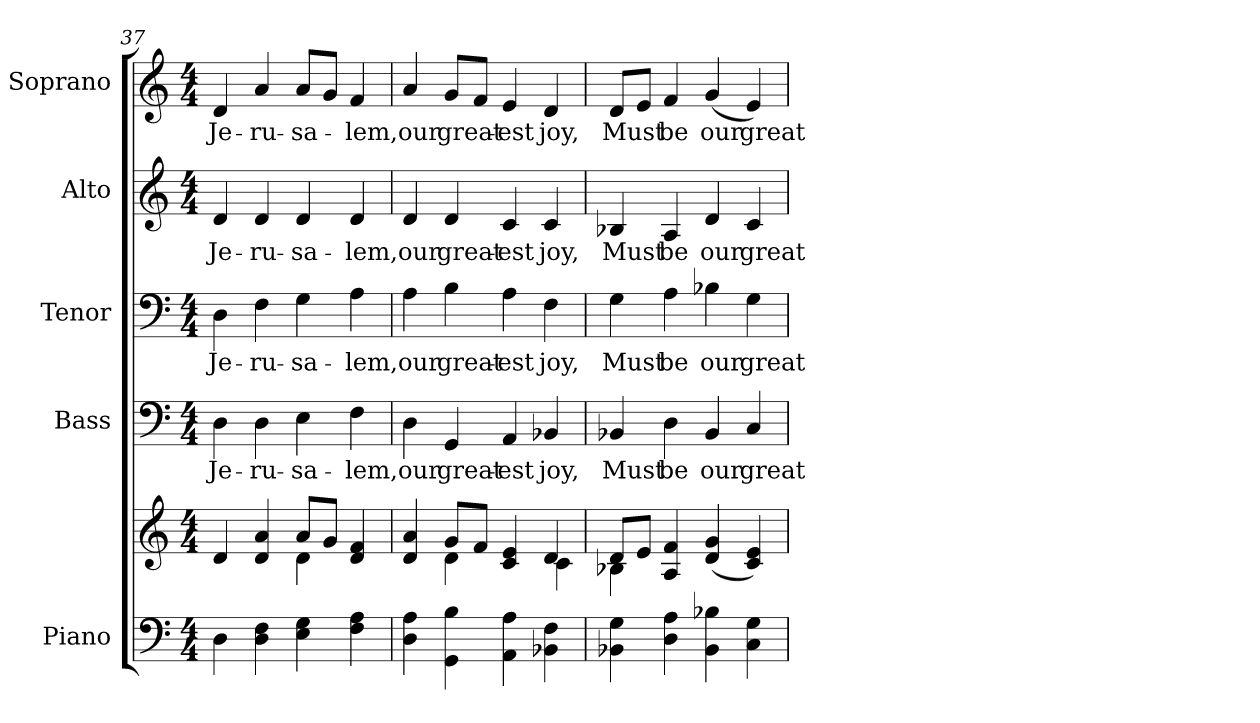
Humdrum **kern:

**kern	**kern	**kern	**text	**kern	**text	**kern	**text	**kern	**text
*part5	*part5	*part4	*part4	*part3	*part3	*part2	*part2	*part1	*part1
*staff6	*staff5	*staff4	*staff4	*staff3	*staff3	*staff2	*staff2	*staff1	*staff1
*I"Piano	*	*I"Bass	*	*I"Tenor	*	*I"Alto	*	*I"Soprano	*
*I'Pno.	*	*I'B.	*	*I'T.	*	*I'A.	*	*I'S.	*
!!LO:PB:g=z
*clefF4	*clefG2	*clefF4	*	*clefF4	*	*clefG2	*	*clefG2	*
*k[]	*k[]	*k[]	*	*k[]	*	*k[]	*	*k[]	*
*C:	*C:	*C:	*	*C:	*	*C:	*	*C:	*
*M4/4	*M4/4	*M4/4	*	*M4/4	*	*M4/4	*	*M4/4	*
=37	=37	=37	=37	=37	=37	=37	=37	=37	=37
*	*^	*	*	*	*	*	*	*	*
!	!	!	!	!LO:LY:b:color=#000000	!	!	!	!	!	!
!	!	!	!	!	!	!LO:LY:b:color=#000000	!	!	!	!
!	!	!	!	!	!	!	!	!LO:LY:b:color=#000000	!	!
!	!	!	!	!	!	!	!	!	!	!LO:LY:b:color=#000000
4Di\	4di/	2ryy	4Di\	Je-	4Di\	Je-	4di/	Je-	4di/	Je-
!	!	!	!	!LO:LY:b:color=#000000	!	!	!	!	!	!
!	!	!	!	!	!	!LO:LY:b:color=#000000	!	!	!	!
!	!	!	!	!	!	!	!	!LO:LY:b:color=#000000	!	!
!	!	!	!	!	!	!	!	!	!	!LO:LY:b:color=#000000
4Di\ 4Fi	4di/ 4ai	.	4Di\	-ru-	4Fi\	-ru-	4di/	-ru-	4ai/	-ru-
!	!	!	!	!LO:LY:b:color=#000000	!	!	!	!	!	!
!	!	!	!	!	!	!LO:LY:b:color=#000000	!	!	!	!
!	!	!	!	!	!	!	!	!LO:LY:b:color=#000000	!	!
!	!	!	!	!	!	!	!	!	!	!LO:LY:b:color=#000000
4Ei\ 4Gi	8ai/L	4di\	4Ei\	-sa-	4Gi\	-sa-	4di/	-sa-	8ai/L	-sa-
.	8gi/J	.	.	.	.	.	.	.	8gi/J	.
!	!	!	!	!LO:LY:b:color=#000000	!	!	!	!	!	!
!	!	!	!	!	!	!LO:LY:b:color=#000000	!	!	!	!
!	!	!	!	!	!	!	!	!LO:LY:b:color=#000000	!	!
!	!	!	!	!	!	!	!	!	!	!LO:LY:b:color=#000000
4Fi\ 4Ai	4di/ 4fi	4ryy	4Fi\	-lem,	4Ai\	-lem,	4di/	-lem,	4fi/	-lem,
=38	=38	=38	=38	=38	=38	=38	=38	=38	=38	=38
!	!	!	!	!LO:LY:b:color=#000000	!	!	!	!	!	!
!	!	!	!	!	!	!LO:LY:b:color=#000000	!	!	!	!
!	!	!	!	!	!	!	!	!LO:LY:b:color=#000000	!	!
!	!	!	!	!	!	!	!	!	!	!LO:LY:b:color=#000000
4Di\ 4Ai	4di/ 4ai	4ryy	4Di\	our	4Ai\	our	4di/	our	4ai/	our
!	!	!	!	!LO:LY:b:color=#000000	!	!	!	!	!	!
!	!	!	!	!	!	!LO:LY:b:color=#000000	!	!	!	!
!	!	!	!	!	!	!	!	!LO:LY:b:color=#000000	!	!
!	!	!	!	!	!	!	!	!	!	!LO:LY:b:color=#000000
4GGi\ 4Bi	8gi/L	4di\	4GGi/	great-	4Bi\	great-	4di/	great-	8gi/L	great-
.	8fi/J	.	.	.	.	.	.	.	8fi/J	.
!	!	!	!	!LO:LY:b:color=#000000	!	!	!	!	!	!
!	!	!	!	!	!	!LO:LY:b:color=#000000	!	!	!	!
!	!	!	!	!	!	!	!	!LO:LY:b:color=#000000	!	!
!	!	!	!	!	!	!	!	!	!	!LO:LY:b:color=#000000
4AAi\ 4Ai	4ci/ 4ei	4ryy	4AAi/	-est	4Ai\	-est	4ci/	-est	4ei/	-est
!	!	!	!	!LO:LY:b:color=#000000	!	!	!	!	!	!
!	!	!	!	!	!	!LO:LY:b:color=#000000	!	!	!	!
!	!	!	!	!	!	!	!	!LO:LY:b:color=#000000	!	!
!	!	!	!	!	!	!	!	!	!	!LO:LY:b:color=#000000
4BB-Xi\ 4Fi	4di/	4ci\	4BB-Xi/	joy,	4Fi\	joy,	4ci/	joy,	4di/	joy,
=39	=39	=39	=39	=39	=39	=39	=39	=39	=39	=39
!	!	!	!	!LO:LY:b:color=#000000	!	!	!	!	!	!
!	!	!	!	!	!	!LO:LY:b:color=#000000	!	!	!	!
!	!	!	!	!	!	!	!	!LO:LY:b:color=#000000	!	!
!	!	!	!	!	!	!	!	!	!	!LO:LY:b:color=#000000
4BB-Xi\ 4Gi	8di/L	4B-Xi\	4BB-Xi/	Must	4Gi\	Must	4B-Xi/	Must	8di/L	Must
.	8ei/J	.	.	.	.	.	.	.	8ei/J	.
!	!	!	!	!LO:LY:b:color=#000000	!	!	!	!	!	!
!	!	!	!	!	!	!LO:LY:b:color=#000000	!	!	!	!
!	!	!	!	!	!	!	!	!LO:LY:b:color=#000000	!	!
!	!	!	!	!	!	!	!	!	!	!LO:LY:b:color=#000000
4Di\ 4Ai	4Ai/ 4fi	4ryy	4Di\	be	4Ai\	be	4Ai/	be	4fi/	be
!	!	!	!	!LO:LY:b:color=#000000	!	!	!	!	!	!
!	!	!	!	!	!	!LO:LY:b:color=#000000	!	!	!	!
!	!	!	!	!	!	!	!	!LO:LY:b:color=#000000	!	!
!	!	!	!	!	!	!	!	!	!	!LO:LY:b:color=#000000
4BB-i\ 4B-Xi	(4di/ 4gi	2ryy	4BB-i/	our	4B-Xi\	our	4di/	our	(4gi/	our
!	!	!	!	!LO:LY:b:color=#000000	!	!	!	!	!	!
!	!	!	!	!	!	!LO:LY:b:color=#000000	!	!	!	!
!	!	!	!	!	!	!	!	!LO:LY:b:color=#000000	!	!
!	!	!	!	!	!	!	!	!	!	!LO:LY:b:color=#000000
4Ci\ 4Gi	4ci/ 4ei)	.	4Ci/	great	4Gi\	great	4ci/	great	4ei/)	great
*	*v	*v	*	*	*	*	*	*	*	*
=	=	=	=	=	=	=	=	=	=
*-	*-	*-	*-	*-	*-	*-	*-	*-	*-
